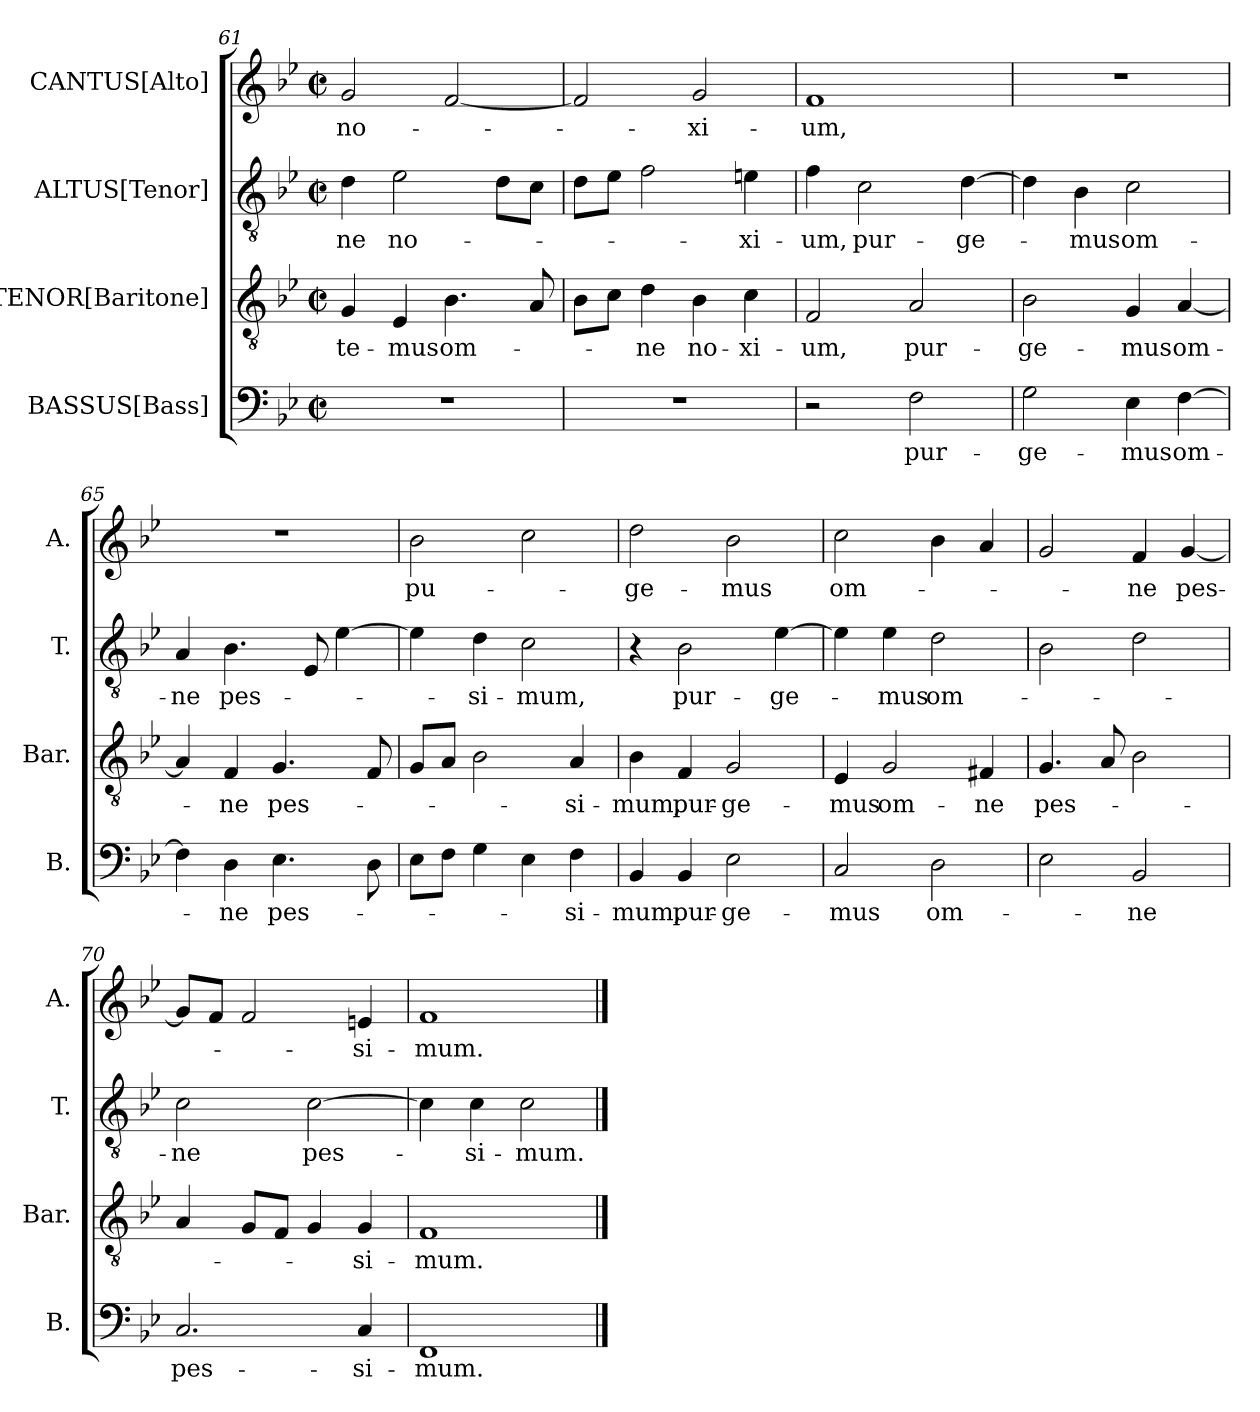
**kern	**text	**kern	**text	**kern	**text	**kern	**text
*part4	*part4	*part3	*part3	*part2	*part2	*part1	*part1
*staff4	*staff4	*staff3	*staff3	*staff2	*staff2	*staff1	*staff1
*I"BASSUS[Bass]	*	*I"TENOR[Baritone]	*	*I"ALTUS[Tenor]	*	*I"CANTUS[Alto]	*
*I'B.	*	*I'Bar.	*	*I'T.	*	*I'A.	*
!!LO:LB:g=z
*clefF4	*	*clefGv2	*	*clefGv2	*	*clefG2	*
*	*	*ITrd7c12	*	*ITrd7c12	*	*	*
*k[b-e-]	*	*k[b-e-]	*	*k[b-e-]	*	*k[b-e-]	*
*B-:	*	*B-:	*	*B-:	*	*B-:	*
*M2/2	*	*M2/2	*	*M2/2	*	*M2/2	*
*met(c|)	*	*met(c|)	*	*met(c|)	*	*met(c|)	*
=61	=61	=61	=61	=61	=61	=61	=61
!	!	!	!LO:LY:b	!	!LO:LY:b	!	!LO:LY:b
1r	.	4GG/	-te-	4D\	-ne	2g/	no-
!	!	!	!LO:LY:b	!	!LO:LY:b	!	!
.	.	4EE-/	-mus	2E-\	no-	.	.
!	!	!	!LO:LY:b	!	!	!	!
.	.	4.BB-\	om-	.	.	[<2f/	.
.	.	.	.	8D\L	.	.	.
.	.	8AA/	.	8C\J	.	.	.
=62	=62	=62	=62	=62	=62	=62	=62
1r	.	8BB-\L	.	8D\L	.	2f/]	.
.	.	8C\J	.	8E-\J	.	.	.
!	!	!	!LO:LY:b	!	!	!	!
.	.	4D\	-ne	2F\	.	.	.
!	!	!	!LO:LY:b	!	!	!	!LO:LY:b
.	.	4BB-\	no-	.	.	2g/	-xi-
!	!	!	!LO:LY:b	!	!LO:LY:b	!	!
.	.	4C\	-xi-	4En\	-xi-	.	.
=63	=63	=63	=63	=63	=63	=63	=63
!	!	!	!LO:LY:b	!	!LO:LY:b	!	!LO:LY:b
2r	.	2FF/	-um,	4F\	-um,	1f	-um,
!	!	!	!	!	!LO:LY:b	!	!
.	.	.	.	2C\	pur-	.	.
!	!LO:LY:b	!	!LO:LY:b	!	!	!	!
2F\	pur-	2AA/	pur-	.	.	.	.
!	!	!	!	!	!LO:LY:b	!	!
.	.	.	.	[>4D\	-ge-	.	.
=64	=64	=64	=64	=64	=64	=64	=64
!	!LO:LY:b	!	!LO:LY:b	!	!	!	!
2G\	-ge-	2BB-\	-ge-	4D\]	.	1r	.
!	!	!	!	!	!LO:LY:b	!	!
.	.	.	.	4BB-\	-mus	.	.
!	!LO:LY:b	!	!LO:LY:b	!	!LO:LY:b	!	!
4E-\	-mus	4GG/	-mus	2C\	om-	.	.
!	!LO:LY:b	!	!LO:LY:b	!	!	!	!
[>4F\	om-	[<4AA/	om-	.	.	.	.
=65	=65	=65	=65	=65	=65	=65	=65
!	!	!	!	!	!LO:LY:b	!	!
4F\]	.	4AA/]	.	4AA/	-ne	1r	.
!	!LO:LY:b	!	!LO:LY:b	!	!LO:LY:b	!	!
4D\	-ne	4FF/	-ne	4.BB-\	pes-	.	.
!	!LO:LY:b	!	!LO:LY:b	!	!	!	!
4.E-\	pes-	4.GG/	pes-	.	.	.	.
.	.	.	.	8EE-/	.	.	.
.	.	.	.	[>4E-\	.	.	.
8D\	.	8FF/	.	.	.	.	.
!!LO:LB:g=z
=66	=66	=66	=66	=66	=66	=66	=66
!	!	!	!	!	!	!	!LO:LY:b
8E-\L	.	8GG/L	.	4E-\]	.	2b-\	pu-
8F\J	.	8AA/J	.	.	.	.	.
!	!	!	!	!	!LO:LY:b	!	!
4G\	.	2BB-\	.	4D\	-si-	.	.
!	!	!	!	!	!LO:LY:b	!	!
4E-\	.	.	.	2C\	-mum,	2cc\	.
!	!LO:LY:b	!	!LO:LY:b	!	!	!	!
4F\	-si-	4AA/	-si-	.	.	.	.
=67	=67	=67	=67	=67	=67	=67	=67
!	!LO:LY:b	!	!LO:LY:b	!	!	!	!LO:LY:b
4BB-/	-mum,	4BB-\	-mum,	4r	.	2dd\	-ge-
!	!LO:LY:b	!	!LO:LY:b	!	!LO:LY:b	!	!
4BB-/	pur-	4FF/	pur-	2BB-\	pur-	.	.
!	!LO:LY:b	!	!LO:LY:b	!	!	!	!LO:LY:b
2E-\	-ge-	2GG/	-ge-	.	.	2b-\	-mus
!	!	!	!	!	!LO:LY:b	!	!
.	.	.	.	[>4E-\	-ge-	.	.
=68	=68	=68	=68	=68	=68	=68	=68
!	!LO:LY:b	!	!LO:LY:b	!	!	!	!LO:LY:b
2C/	-mus	4EE-/	-mus	4E-\]	.	2cc\	om-
!	!	!	!LO:LY:b	!	!LO:LY:b	!	!
.	.	2GG/	om-	4E-\	-mus	.	.
!	!LO:LY:b	!	!	!	!LO:LY:b	!	!
2D\	om-	.	.	2D\	om-	4b-\	.
!	!	!	!LO:LY:b	!	!	!	!
.	.	4FF#X/	-ne	.	.	4a/	.
=69	=69	=69	=69	=69	=69	=69	=69
!	!	!	!LO:LY:b	!	!	!	!
2E-\	.	4.GG/	pes-	2BB-\	.	2g/	.
.	.	8AA/	.	.	.	.	.
!	!LO:LY:b	!	!	!	!	!	!LO:LY:b
2BB-/	-ne	2BB-\	.	2D\	.	4f/	-ne
!	!	!	!	!	!	!	!LO:LY:b
.	.	.	.	.	.	[<4g/	pes-
=70	=70	=70	=70	=70	=70	=70	=70
!	!LO:LY:b	!	!	!	!LO:LY:b	!	!
2.C/	pes-	4AA/	.	2C\	-ne	8g/L]	.
.	.	.	.	.	.	8f/J	.
.	.	8GG/L	.	.	.	2f/	.
.	.	8FF/J	.	.	.	.	.
!	!	!	!	!	!LO:LY:b	!	!
.	.	4GG/	.	[>2C\	pes-	.	.
!	!LO:LY:b	!	!LO:LY:b	!	!	!	!LO:LY:b
4C/	-si-	4GG/	-si-	.	.	4en/	-si-
=71	=71	=71	=71	=71	=71	=71	=71
!	!LO:LY:b	!	!LO:LY:b	!	!	!	!LO:LY:b
1FF	-mum.	1FF	-mum.	4C\]	.	1f	-mum.
!	!	!	!	!	!LO:LY:b	!	!
.	.	.	.	4C\	-si-	.	.
!	!	!	!	!	!LO:LY:b	!	!
.	.	.	.	2C\	-mum.	.	.
==	==	==	==	==	==	==	==
*-	*-	*-	*-	*-	*-	*-	*-
